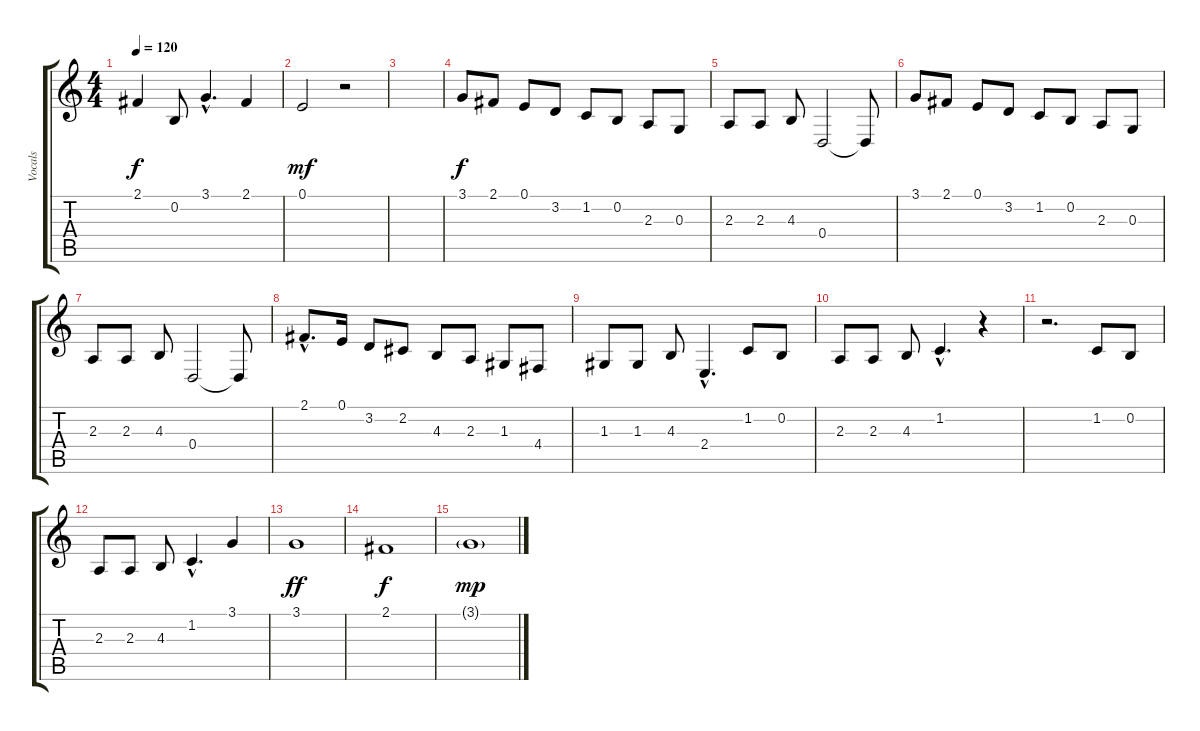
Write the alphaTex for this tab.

\track ("Vocals" "Vocals") {instrument electricgrandpiano}
\staff {score tabs}
\tuning (E4 B3 G3 D3 A2 E2) {hide}
\ts (4 4)
\tempo 120
\clef g2
\ks c
2.1.4{dy f} 0.2.8 3.1{hac}.4{d} 2.1.4 |
0.1.2{dy mf} r.2 |
|
3.1.8{dy f} 2.1.8 0.1.8 3.2.8 1.2.8 0.2.8 2.3.8 0.3.8 |
2.3.8 2.3.8 4.3.8 0.4.2 0.4{t}.8 |
3.1.8 2.1.8 0.1.8 3.2.8 1.2.8 0.2.8 2.3.8 0.3.8 |
2.3.8 2.3.8 4.3.8 0.4.2 0.4{t}.8 |
2.1{hac}.8{d} 0.1.16 3.2.8 2.2.8 4.3.8 2.3.8 1.3.8 4.4.8 |
1.3.8 1.3.8 4.3.8 2.4{hac}.4{d} 1.2.8 0.2.8 |
2.3.8 2.3.8 4.3.8 1.2{hac}.4{d} r.4 |
r.2{d} 1.2.8 0.2.8 |
2.3.8 2.3.8 4.3.8 1.2{hac}.4{d} 3.1.4 |
3.1.1{dy ff} |
2.1.1{dy f} |
3.1{g}.1{dy mp}
